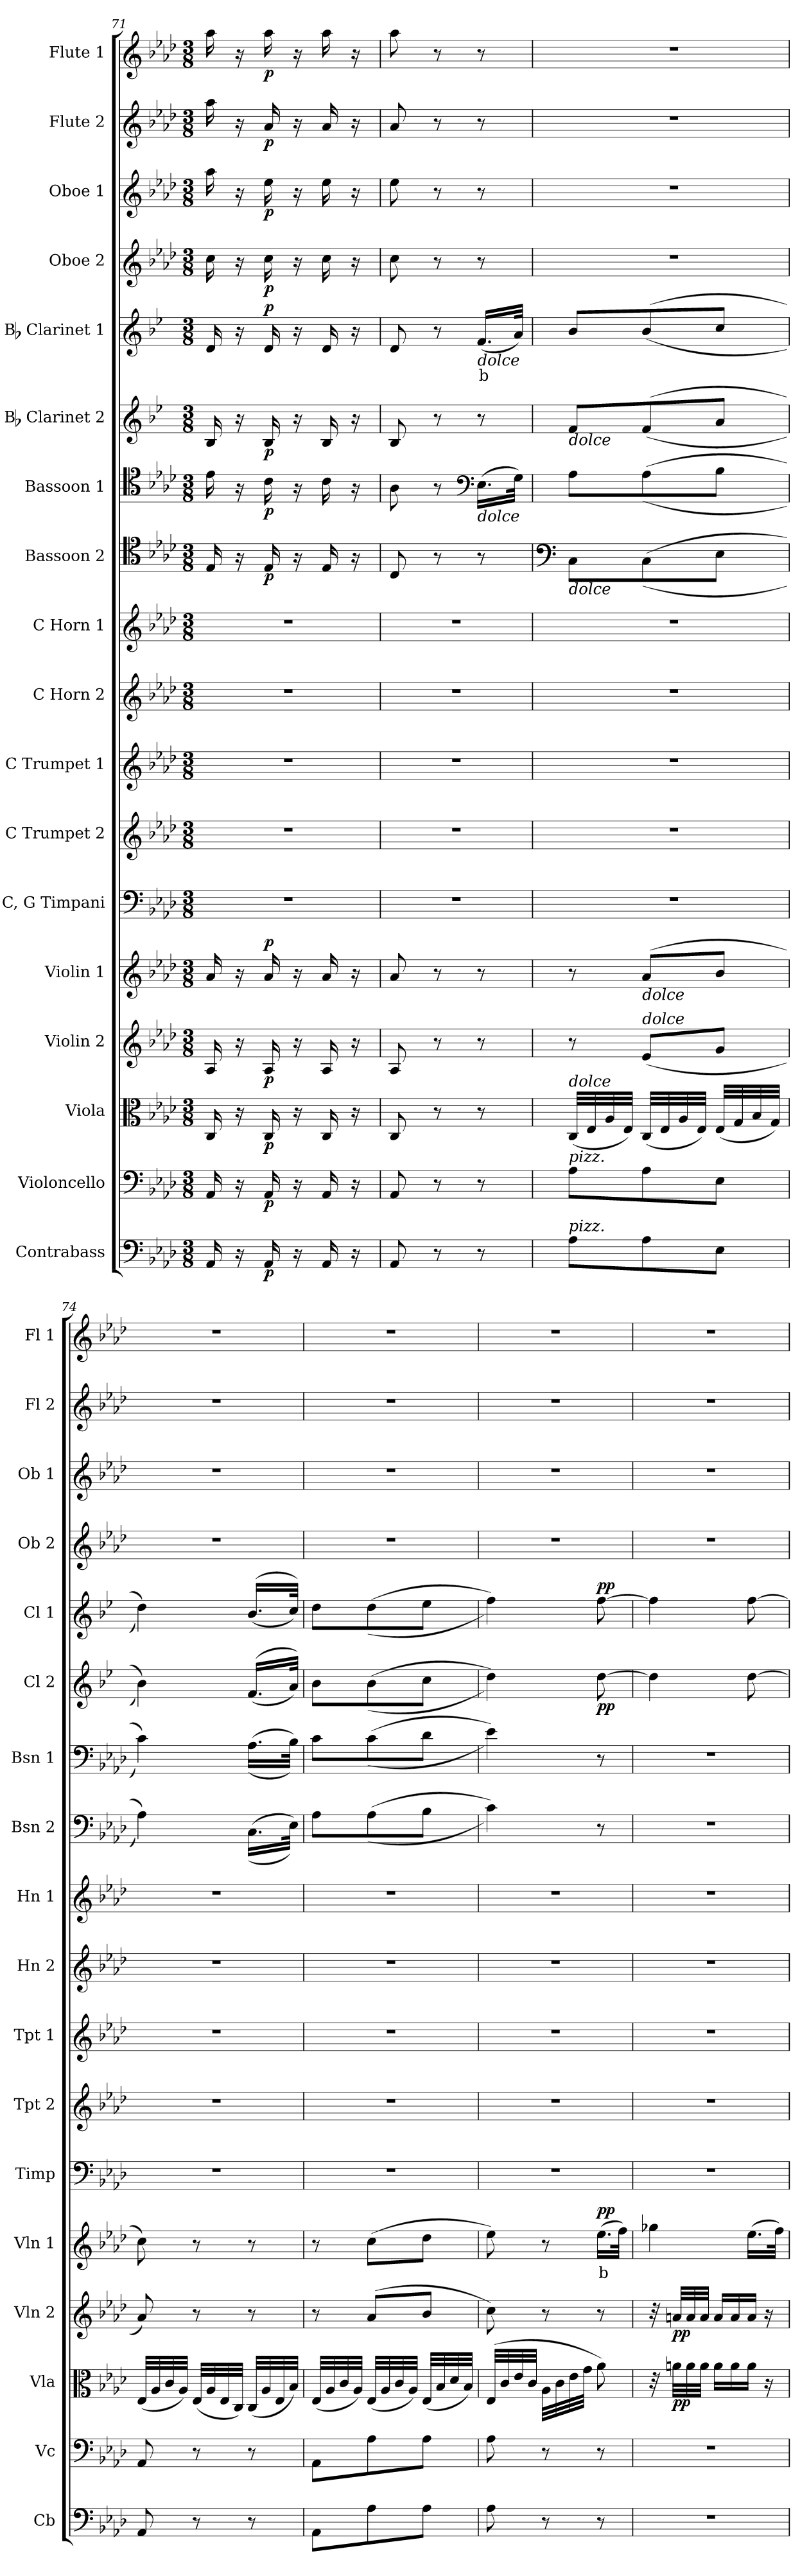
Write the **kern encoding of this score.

**kern	**dynam	**kern	**dynam	**kern	**dynam	**kern	**dynam	**kern	**text	**dynam	**kern	**kern	**kern	**kern	**kern	**kern	**dynam	**kern	**dynam	**kern	**dynam	**kern	**text	**dynam	**kern	**dynam	**kern	**dynam	**kern	**dynam	**kern	**dynam
*part18	*part18	*part17	*part17	*part16	*part16	*part15	*part15	*part14	*part14	*part14	*part13	*part12	*part11	*part10	*part9	*part8	*part8	*part7	*part7	*part6	*part6	*part5	*part5	*part5	*part4	*part4	*part3	*part3	*part2	*part2	*part1	*part1
*staff18	*staff18	*staff17	*staff17	*staff16	*staff16	*staff15	*staff15	*staff14	*staff14	*staff14	*staff13	*staff12	*staff11	*staff10	*staff9	*staff8	*staff8	*staff7	*staff7	*staff6	*staff6	*staff5	*staff5	*staff5	*staff4	*staff4	*staff3	*staff3	*staff2	*staff2	*staff1	*staff1
*I"Contrabass	*	*I"Violoncello	*	*I"Viola	*	*I"Violin 2	*	*I"Violin 1	*	*	*I"C, G Timpani	*I"C Trumpet 2	*I"C Trumpet 1	*I"C Horn 2	*I"C Horn 1	*I"Bassoon 2	*	*I"Bassoon 1	*	*I"Bb Clarinet 2	*	*I"Bb Clarinet 1	*	*	*I"Oboe 2	*	*I"Oboe 1	*	*I"Flute 2	*	*I"Flute 1	*
*I'Cb	*	*I'Vc	*	*I'Vla	*	*I'Vln 2	*	*I'Vln 1	*	*	*I'Timp	*I'Tpt 2	*I'Tpt 1	*I'Hn 2	*I'Hn 1	*I'Bsn 2	*	*I'Bsn 1	*	*I'Cl 2	*	*I'Cl 1	*	*	*I'Ob 2	*	*I'Ob 1	*	*I'Fl 2	*	*I'Fl 1	*
*clefF4	*	*clefF4	*	*clefC3	*	*clefG2	*	*clefG2	*	*	*clefF4	*clefG2	*clefG2	*clefG2	*clefG2	*clefC4	*	*clefC4	*	*clefG2	*	*clefG2	*	*	*clefG2	*	*clefG2	*	*clefG2	*	*clefG2	*
*ITrd7c12	*	*	*	*	*	*	*	*	*	*	*	*	*	*ITrd7c12	*ITrd7c12	*	*	*	*	*ITrd1c2	*	*ITrd1c2	*	*	*	*	*	*	*	*	*	*
*k[b-e-a-d-]	*	*k[b-e-a-d-]	*	*k[b-e-a-d-]	*	*k[b-e-a-d-]	*	*k[b-e-a-d-]	*	*	*k[b-e-a-d-]	*k[b-e-a-d-]	*k[b-e-a-d-]	*k[b-e-a-d-]	*k[b-e-a-d-]	*k[b-e-a-d-]	*	*k[b-e-a-d-]	*	*k[b-e-a-d-]	*	*k[b-e-a-d-]	*	*	*k[b-e-a-d-]	*	*k[b-e-a-d-]	*	*k[b-e-a-d-]	*	*k[b-e-a-d-]	*
*M3/8	*	*M3/8	*	*M3/8	*	*M3/8	*	*M3/8	*	*	*M3/8	*M3/8	*M3/8	*M3/8	*M3/8	*M3/8	*	*M3/8	*	*M3/8	*	*M3/8	*	*	*M3/8	*	*M3/8	*	*M3/8	*	*M3/8	*
=71	=71	=71	=71	=71	=71	=71	=71	=71	=71	=71	=71	=71	=71	=71	=71	=71	=71	=71	=71	=71	=71	=71	=71	=71	=71	=71	=71	=71	=71	=71	=71	=71
16AAA-/	.	16AA-/	.	16C/	.	16A-/	.	16a-/	.	.	4.r	4.r	4.r	4.r	4.r	16E-/	.	16e-\	.	16A-/	.	16c/	.	.	16cc\	.	16aa-\	.	16aa-\	.	16aa-\	.
16r	.	16r	.	16r	.	16r	.	16r	.	.	.	.	.	.	.	16r	.	16r	.	16r	.	16r	.	.	16r	.	16r	.	16r	.	16r	.
!	!LO:DY:b	!	!LO:DY:b	!	!LO:DY:b	!	!LO:DY:b	!	!	!LO:DY:b	!	!	!	!	!	!	!LO:DY:b	!	!LO:DY:b	!	!LO:DY:b	!	!	!LO:DY:b	!	!LO:DY:b	!	!LO:DY:b	!	!LO:DY:b	!	!LO:DY:b
16AAA-/	p	16AA-/	p	16C/	p	16A-/	p	16a-/	.	p	.	.	.	.	.	16E-/	p	16c\	p	16A-/	p	16c/	.	p	16cc\	p	16ee-\	p	16a-/	p	16aa-\	p
16r	.	16r	.	16r	.	16r	.	16r	.	.	.	.	.	.	.	16r	.	16r	.	16r	.	16r	.	.	16r	.	16r	.	16r	.	16r	.
16AAA-/	.	16AA-/	.	16C/	.	16A-/	.	16a-/	.	.	.	.	.	.	.	16E-/	.	16c\	.	16A-/	.	16c/	.	.	16cc\	.	16ee-\	.	16a-/	.	16aa-\	.
16r	.	16r	.	16r	.	16r	.	16r	.	.	.	.	.	.	.	16r	.	16r	.	16r	.	16r	.	.	16r	.	16r	.	16r	.	16r	.
!!LO:PB:g=z
=72	=72	=72	=72	=72	=72	=72	=72	=72	=72	=72	=72	=72	=72	=72	=72	=72	=72	=72	=72	=72	=72	=72	=72	=72	=72	=72	=72	=72	=72	=72	=72	=72
8AAA-/	.	8AA-/	.	8C/	.	8A-/	.	8a-/	.	.	4.r	4.r	4.r	4.r	4.r	8C/	.	8A-\	.	8A-/	.	8c/	.	.	8cc\	.	8ee-\	.	8a-/	.	8aa-\	.
8r	.	8r	.	8r	.	8r	.	8r	.	.	.	.	.	.	.	8r	.	8r	.	8r	.	8r	.	.	8r	.	8r	.	8r	.	8r	.
*	*	*	*	*	*	*	*	*	*	*	*	*	*	*	*	*	*	*clefF4	*	*	*	*	*	*	*	*	*	*	*	*	*	*
!	!	!	!	!	!	!	!	!	!	!	!	!	!	!	!	!	!	!	!	!	!	!LO:TX:b:i:t=dolce	!	!	!	!	!	!	!	!	!	!
!	!	!	!	!	!	!	!	!	!	!	!	!	!	!	!	!	!	!LO:TX:b:i:t=dolce	!	!	!	!	!	!	!	!	!	!	!	!	!	!
!	!	!	!	!	!	!	!	!	!	!	!	!	!	!	!	!	!	!	!	!	!	!	!LO:LY:b:color=#FF0000	!	!	!	!	!	!	!	!	!
8r	.	8r	.	8r	.	8r	.	8r	.	.	.	.	.	.	.	8r	.	(16.E-\LL	.	8r	.	(16.e-/LL	b	.	8r	.	8r	.	8r	.	8r	.
.	.	.	.	.	.	.	.	.	.	.	.	.	.	.	.	.	.	32G\JJk)	.	.	.	32g/JJk)	.	.	.	.	.	.	.	.	.	.
=73	=73	=73	=73	=73	=73	=73	=73	=73	=73	=73	=73	=73	=73	=73	=73	=73	=73	=73	=73	=73	=73	=73	=73	=73	=73	=73	=73	=73	=73	=73	=73	=73
*	*	*	*	*	*	*	*	*	*	*	*	*	*	*	*	*clefF4	*	*	*	*	*	*	*	*	*	*	*	*	*	*	*	*
!	!	!	!	!	!	!	!	!	!	!	!	!	!	!	!	!	!	!	!	!LO:TX:b:i:t=dolce	!	!	!	!	!	!	!	!	!	!	!	!
!	!	!	!	!	!	!	!	!	!	!	!	!	!	!	!	!LO:TX:b:i:t=dolce	!	!	!	!	!	!	!	!	!	!	!	!	!	!	!	!
!	!	!	!	!LO:TX:a:i:t=dolce	!	!	!	!	!	!	!	!	!	!	!	!	!	!	!	!	!	!	!	!	!	!	!	!	!	!	!	!
!	!	!LO:TX:a:i:t=pizz.	!	!	!	!	!	!	!	!	!	!	!	!	!	!	!	!	!	!	!	!	!	!	!	!	!	!	!	!	!	!
!LO:TX:a:i:t=pizz.	!	!	!	!	!	!	!	!	!	!	!	!	!	!	!	!	!	!	!	!	!	!	!	!	!	!	!	!	!	!	!	!
8AA-\L	.	8A-\L	.	(32C/LLL	.	8r	.	8r	.	.	4.r	4.r	4.r	4.r	4.r	8C\L	.	8A-\L	.	8e-/L	.	8a-/L	.	.	4.r	.	4.r	.	4.r	.	4.r	.
.	.	.	.	32E-/	.	.	.	.	.	.	.	.	.	.	.	.	.	.	.	.	.	.	.	.	.	.	.	.	.	.	.	.
.	.	.	.	32A-/	.	.	.	.	.	.	.	.	.	.	.	.	.	.	.	.	.	.	.	.	.	.	.	.	.	.	.	.
.	.	.	.	32E-/JJJ)	.	.	.	.	.	.	.	.	.	.	.	.	.	.	.	.	.	.	.	.	.	.	.	.	.	.	.	.
!	!	!	!	!	!	!	!	!LO:TX:b:i:t=dolce	!	!	!	!	!	!	!	!	!	!	!	!	!	!	!	!	!	!	!	!	!	!	!	!
!	!	!	!	!	!	!LO:TX:a:i:t=dolce	!	!	!	!	!	!	!	!	!	!	!	!	!	!	!	!	!	!	!	!	!	!	!	!	!	!
8AA-\	.	8A-\	.	(32C/LLL	.	(8e-/L	.	(8a-/L	.	.	.	.	.	.	.	((8C\	.	((8A-\	.	((8e-/	.	((8a-/	.	.	.	.	.	.	.	.	.	.
.	.	.	.	32E-/	.	.	.	.	.	.	.	.	.	.	.	.	.	.	.	.	.	.	.	.	.	.	.	.	.	.	.	.
.	.	.	.	32A-/	.	.	.	.	.	.	.	.	.	.	.	.	.	.	.	.	.	.	.	.	.	.	.	.	.	.	.	.
.	.	.	.	32E-/JJJ)	.	.	.	.	.	.	.	.	.	.	.	.	.	.	.	.	.	.	.	.	.	.	.	.	.	.	.	.
8EE-\J	.	8E-\J	.	(32E-/LLL	.	8g/J	.	8b-/J	.	.	.	.	.	.	.	8E-\J	.	8B-\J	.	8g/J	.	8b-/J	.	.	.	.	.	.	.	.	.	.
.	.	.	.	32G/	.	.	.	.	.	.	.	.	.	.	.	.	.	.	.	.	.	.	.	.	.	.	.	.	.	.	.	.
.	.	.	.	32B-/	.	.	.	.	.	.	.	.	.	.	.	.	.	.	.	.	.	.	.	.	.	.	.	.	.	.	.	.
.	.	.	.	32G/JJJ)	.	.	.	.	.	.	.	.	.	.	.	.	.	.	.	.	.	.	.	.	.	.	.	.	.	.	.	.
=74	=74	=74	=74	=74	=74	=74	=74	=74	=74	=74	=74	=74	=74	=74	=74	=74	=74	=74	=74	=74	=74	=74	=74	=74	=74	=74	=74	=74	=74	=74	=74	=74
8AAA-/	.	8AA-/	.	(32E-/LLL	.	8a-/)	.	8cc\)	.	.	4.r	4.r	4.r	4.r	4.r	4A-\))	.	4c\))	.	4a-\))	.	4cc\))	.	.	4.r	.	4.r	.	4.r	.	4.r	.
.	.	.	.	32A-/	.	.	.	.	.	.	.	.	.	.	.	.	.	.	.	.	.	.	.	.	.	.	.	.	.	.	.	.
.	.	.	.	32c/	.	.	.	.	.	.	.	.	.	.	.	.	.	.	.	.	.	.	.	.	.	.	.	.	.	.	.	.
.	.	.	.	32A-/JJJ)	.	.	.	.	.	.	.	.	.	.	.	.	.	.	.	.	.	.	.	.	.	.	.	.	.	.	.	.
8r	.	8r	.	(32E-/LLL	.	8r	.	8r	.	.	.	.	.	.	.	.	.	.	.	.	.	.	.	.	.	.	.	.	.	.	.	.
.	.	.	.	32A-/	.	.	.	.	.	.	.	.	.	.	.	.	.	.	.	.	.	.	.	.	.	.	.	.	.	.	.	.
.	.	.	.	32E-/	.	.	.	.	.	.	.	.	.	.	.	.	.	.	.	.	.	.	.	.	.	.	.	.	.	.	.	.
.	.	.	.	32C/JJJ)	.	.	.	.	.	.	.	.	.	.	.	.	.	.	.	.	.	.	.	.	.	.	.	.	.	.	.	.
8r	.	8r	.	(32C/LLL	.	8r	.	8r	.	.	.	.	.	.	.	((16.C\LL	.	((16.A-\LL	.	((16.e-/LL	.	((16.a-/LL	.	.	.	.	.	.	.	.	.	.
.	.	.	.	32A-/	.	.	.	.	.	.	.	.	.	.	.	.	.	.	.	.	.	.	.	.	.	.	.	.	.	.	.	.
.	.	.	.	32E-/	.	.	.	.	.	.	.	.	.	.	.	.	.	.	.	.	.	.	.	.	.	.	.	.	.	.	.	.
.	.	.	.	32B-/JJJ)	.	.	.	.	.	.	.	.	.	.	.	32E-\JJk))	.	32B-\JJk))	.	32g/JJk))	.	32b-/JJk))	.	.	.	.	.	.	.	.	.	.
=75	=75	=75	=75	=75	=75	=75	=75	=75	=75	=75	=75	=75	=75	=75	=75	=75	=75	=75	=75	=75	=75	=75	=75	=75	=75	=75	=75	=75	=75	=75	=75	=75
8AAA-\L	.	8AA-\L	.	(32E-/LLL	.	8r	.	8r	.	.	4.r	4.r	4.r	4.r	4.r	8A-\L	.	8c\L	.	8a-\L	.	8cc\L	.	.	4.r	.	4.r	.	4.r	.	4.r	.
.	.	.	.	32A-/	.	.	.	.	.	.	.	.	.	.	.	.	.	.	.	.	.	.	.	.	.	.	.	.	.	.	.	.
.	.	.	.	32c/	.	.	.	.	.	.	.	.	.	.	.	.	.	.	.	.	.	.	.	.	.	.	.	.	.	.	.	.
.	.	.	.	32A-/JJJ)	.	.	.	.	.	.	.	.	.	.	.	.	.	.	.	.	.	.	.	.	.	.	.	.	.	.	.	.
8AA-\	.	8A-\	.	(32E-/LLL	.	(8a-/L	.	(8cc\L	.	.	.	.	.	.	.	((8A-\	.	((8c\	.	((8a-\	.	((8cc\	.	.	.	.	.	.	.	.	.	.
.	.	.	.	32A-/	.	.	.	.	.	.	.	.	.	.	.	.	.	.	.	.	.	.	.	.	.	.	.	.	.	.	.	.
.	.	.	.	32c/	.	.	.	.	.	.	.	.	.	.	.	.	.	.	.	.	.	.	.	.	.	.	.	.	.	.	.	.
.	.	.	.	32A-/JJJ)	.	.	.	.	.	.	.	.	.	.	.	.	.	.	.	.	.	.	.	.	.	.	.	.	.	.	.	.
8AA-\J	.	8A-\J	.	(32E-/LLL	.	8b-/J	.	8dd-\J	.	.	.	.	.	.	.	8B-\J	.	8d-\J	.	8b-\J	.	8dd-\J	.	.	.	.	.	.	.	.	.	.
.	.	.	.	32B-/	.	.	.	.	.	.	.	.	.	.	.	.	.	.	.	.	.	.	.	.	.	.	.	.	.	.	.	.
.	.	.	.	32d-/	.	.	.	.	.	.	.	.	.	.	.	.	.	.	.	.	.	.	.	.	.	.	.	.	.	.	.	.
.	.	.	.	32B-/JJJ)	.	.	.	.	.	.	.	.	.	.	.	.	.	.	.	.	.	.	.	.	.	.	.	.	.	.	.	.
=76	=76	=76	=76	=76	=76	=76	=76	=76	=76	=76	=76	=76	=76	=76	=76	=76	=76	=76	=76	=76	=76	=76	=76	=76	=76	=76	=76	=76	=76	=76	=76	=76
8AA-\	.	8A-\	.	(32E-/LLL	.	8cc\)	.	8ee-\)	.	.	4.r	4.r	4.r	4.r	4.r	4c\))	.	4e-\))	.	4cc\))	.	4ee-\))	.	.	4.r	.	4.r	.	4.r	.	4.r	.
.	.	.	.	32c/	.	.	.	.	.	.	.	.	.	.	.	.	.	.	.	.	.	.	.	.	.	.	.	.	.	.	.	.
.	.	.	.	32e-/	.	.	.	.	.	.	.	.	.	.	.	.	.	.	.	.	.	.	.	.	.	.	.	.	.	.	.	.
.	.	.	.	32c/JJJ	.	.	.	.	.	.	.	.	.	.	.	.	.	.	.	.	.	.	.	.	.	.	.	.	.	.	.	.
8r	.	8r	.	32A-\LLL	.	8r	.	8r	.	.	.	.	.	.	.	.	.	.	.	.	.	.	.	.	.	.	.	.	.	.	.	.
.	.	.	.	32c\	.	.	.	.	.	.	.	.	.	.	.	.	.	.	.	.	.	.	.	.	.	.	.	.	.	.	.	.
.	.	.	.	32e-\	.	.	.	.	.	.	.	.	.	.	.	.	.	.	.	.	.	.	.	.	.	.	.	.	.	.	.	.
.	.	.	.	32g\JJJ	.	.	.	.	.	.	.	.	.	.	.	.	.	.	.	.	.	.	.	.	.	.	.	.	.	.	.	.
!	!	!	!	!	!	!	!	!	!LO:LY:b:color=#FF0000	!LO:DY:b	!	!	!	!	!	!	!	!	!	!	!LO:DY:b	!	!	!LO:DY:b	!	!	!	!	!	!	!	!
8r	.	8r	.	8a-\)	.	8r	.	(16.ee-\LL	b	pp	.	.	.	.	.	8r	.	8r	.	[8cc\	pp	[8ee-\	.	pp	.	.	.	.	.	.	.	.
.	.	.	.	.	.	.	.	32ff\JJk)	.	.	.	.	.	.	.	.	.	.	.	.	.	.	.	.	.	.	.	.	.	.	.	.
=77	=77	=77	=77	=77	=77	=77	=77	=77	=77	=77	=77	=77	=77	=77	=77	=77	=77	=77	=77	=77	=77	=77	=77	=77	=77	=77	=77	=77	=77	=77	=77	=77
4.r	.	4.r	.	32r	.	32r	.	4gg-X\	.	.	4.r	4.r	4.r	4.r	4.r	4.r	.	4.r	.	4cc\]	.	4ee-\]	.	.	4.r	.	4.r	.	4.r	.	4.r	.
!	!	!	!	!	!LO:DY:b	!	!LO:DY:b	!	!	!	!	!	!	!	!	!	!	!	!	!	!	!	!	!	!	!	!	!	!	!	!	!
.	.	.	.	32an\LLL	pp	32an/LLL	pp	.	.	.	.	.	.	.	.	.	.	.	.	.	.	.	.	.	.	.	.	.	.	.	.	.
.	.	.	.	32a\	.	32a/	.	.	.	.	.	.	.	.	.	.	.	.	.	.	.	.	.	.	.	.	.	.	.	.	.	.
.	.	.	.	32a\JJJ	.	32a/JJJ	.	.	.	.	.	.	.	.	.	.	.	.	.	.	.	.	.	.	.	.	.	.	.	.	.	.
.	.	.	.	16a\LL	.	16a/LL	.	.	.	.	.	.	.	.	.	.	.	.	.	.	.	.	.	.	.	.	.	.	.	.	.	.
.	.	.	.	16a\	.	16a/	.	.	.	.	.	.	.	.	.	.	.	.	.	.	.	.	.	.	.	.	.	.	.	.	.	.
.	.	.	.	16a\JJ	.	16a/JJ	.	(16.ee-\LL	.	.	.	.	.	.	.	.	.	.	.	[8cc\	.	[8ee-\	.	.	.	.	.	.	.	.	.	.
.	.	.	.	16r	.	16r	.	.	.	.	.	.	.	.	.	.	.	.	.	.	.	.	.	.	.	.	.	.	.	.	.	.
.	.	.	.	.	.	.	.	32ff\JJk)	.	.	.	.	.	.	.	.	.	.	.	.	.	.	.	.	.	.	.	.	.	.	.	.
=	=	=	=	=	=	=	=	=	=	=	=	=	=	=	=	=	=	=	=	=	=	=	=	=	=	=	=	=	=	=	=	=
*-	*-	*-	*-	*-	*-	*-	*-	*-	*-	*-	*-	*-	*-	*-	*-	*-	*-	*-	*-	*-	*-	*-	*-	*-	*-	*-	*-	*-	*-	*-	*-	*-
